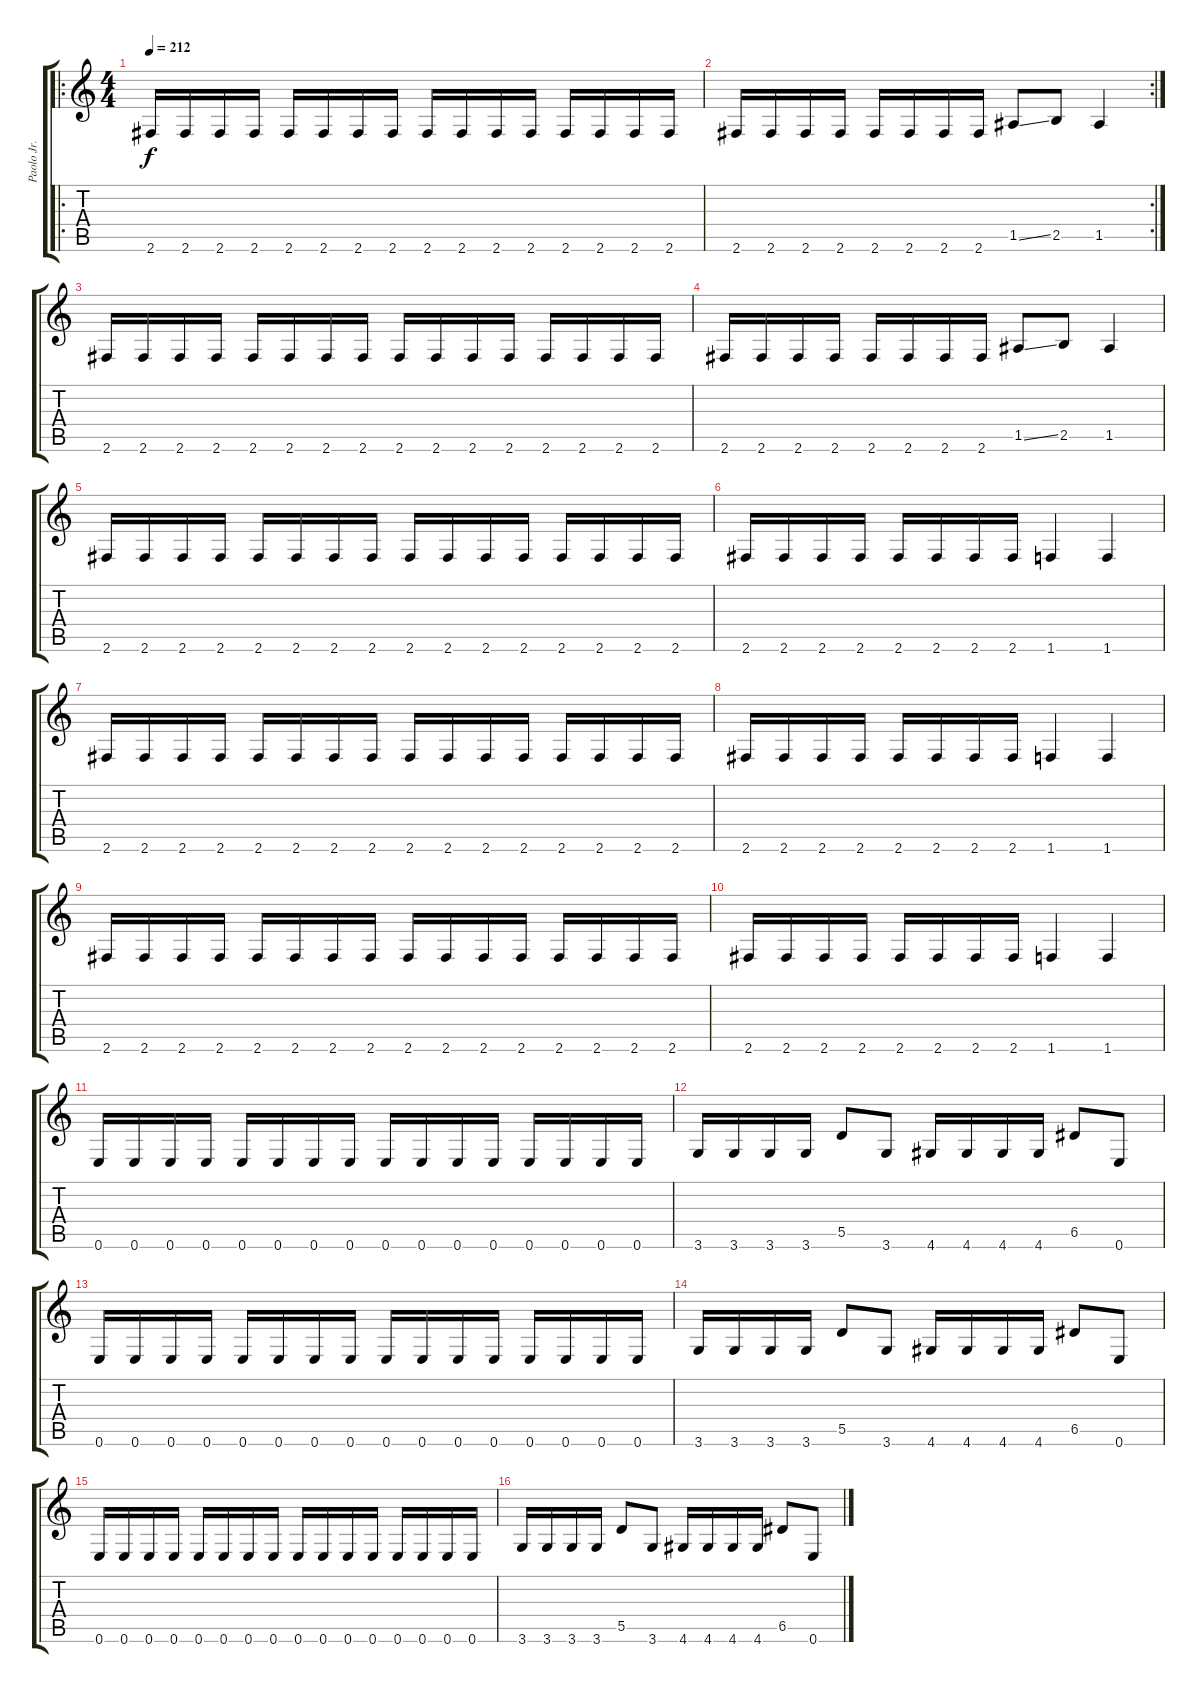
\track ("Paolo Jr." "Paolo Jr.") {instrument electricbasspick}
\staff {score tabs}
\tuning (E4 B3 G3 D3 A2 E2) {hide}
\ro
\ts (4 4)
\tempo 212
\clef g2
\ks c
2.6.16{dy f} 2.6.16 2.6.16 2.6.16 2.6.16 2.6.16 2.6.16 2.6.16 2.6.16 2.6.16 2.6.16 2.6.16 2.6.16 2.6.16 2.6.16 2.6.16 |
\rc 2
2.6.16 2.6.16 2.6.16 2.6.16 2.6.16 2.6.16 2.6.16 2.6.16 1.5{ss}.8 2.5.8 1.5.4 |
2.6.16 2.6.16 2.6.16 2.6.16 2.6.16 2.6.16 2.6.16 2.6.16 2.6.16 2.6.16 2.6.16 2.6.16 2.6.16 2.6.16 2.6.16 2.6.16 |
2.6.16 2.6.16 2.6.16 2.6.16 2.6.16 2.6.16 2.6.16 2.6.16 1.5{ss}.8 2.5.8 1.5.4 |
2.6.16 2.6.16 2.6.16 2.6.16 2.6.16 2.6.16 2.6.16 2.6.16 2.6.16 2.6.16 2.6.16 2.6.16 2.6.16 2.6.16 2.6.16 2.6.16 |
2.6.16 2.6.16 2.6.16 2.6.16 2.6.16 2.6.16 2.6.16 2.6.16 1.6.4 1.6.4 |
2.6.16 2.6.16 2.6.16 2.6.16 2.6.16 2.6.16 2.6.16 2.6.16 2.6.16 2.6.16 2.6.16 2.6.16 2.6.16 2.6.16 2.6.16 2.6.16 |
2.6.16 2.6.16 2.6.16 2.6.16 2.6.16 2.6.16 2.6.16 2.6.16 1.6.4 1.6.4 |
2.6.16 2.6.16 2.6.16 2.6.16 2.6.16 2.6.16 2.6.16 2.6.16 2.6.16 2.6.16 2.6.16 2.6.16 2.6.16 2.6.16 2.6.16 2.6.16 |
2.6.16 2.6.16 2.6.16 2.6.16 2.6.16 2.6.16 2.6.16 2.6.16 1.6.4 1.6.4 |
0.6.16 0.6.16 0.6.16 0.6.16 0.6.16 0.6.16 0.6.16 0.6.16 0.6.16 0.6.16 0.6.16 0.6.16 0.6.16 0.6.16 0.6.16 0.6.16 |
3.6.16 3.6.16 3.6.16 3.6.16 5.5.8 3.6.8 4.6.16 4.6.16 4.6.16 4.6.16 6.5.8 0.6.8 |
0.6.16 0.6.16 0.6.16 0.6.16 0.6.16 0.6.16 0.6.16 0.6.16 0.6.16 0.6.16 0.6.16 0.6.16 0.6.16 0.6.16 0.6.16 0.6.16 |
3.6.16 3.6.16 3.6.16 3.6.16 5.5.8 3.6.8 4.6.16 4.6.16 4.6.16 4.6.16 6.5.8 0.6.8 |
0.6.16 0.6.16 0.6.16 0.6.16 0.6.16 0.6.16 0.6.16 0.6.16 0.6.16 0.6.16 0.6.16 0.6.16 0.6.16 0.6.16 0.6.16 0.6.16 |
3.6.16 3.6.16 3.6.16 3.6.16 5.5.8 3.6.8 4.6.16 4.6.16 4.6.16 4.6.16 6.5.8 0.6.8
